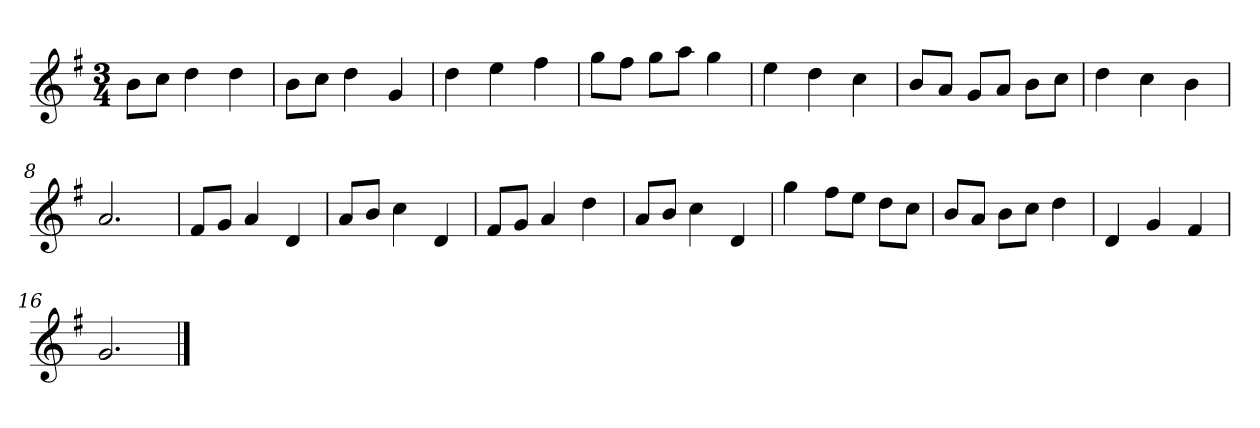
**kern
*part1
*staff1
*k[f#]
*M3/4
*MM120
=1
8bL
8ccJ
4dd
4dd
=2
8bL
8ccJ
4dd
4g
=3
4dd
4ee
4ff#
=4
8ggL
8ff#J
8ggL
8aaJ
4gg
=5
4ee
4dd
4cc
=6
8bL
8aJ
8gL
8aJ
8bL
8ccJ
=7
4dd
4cc
4b
=8
2.a
=9
8f#L
8gJ
4a
4d
=10
8aL
8bJ
4cc
4d
=11
8f#L
8gJ
4a
4dd
=12
8aL
8bJ
4cc
4d
=13
4gg
8ff#L
8eeJ
8ddL
8ccJ
=14
8bL
8aJ
8bL
8ccJ
4dd
=15
4d
4g
4f#
=16
2.g
==
*-
